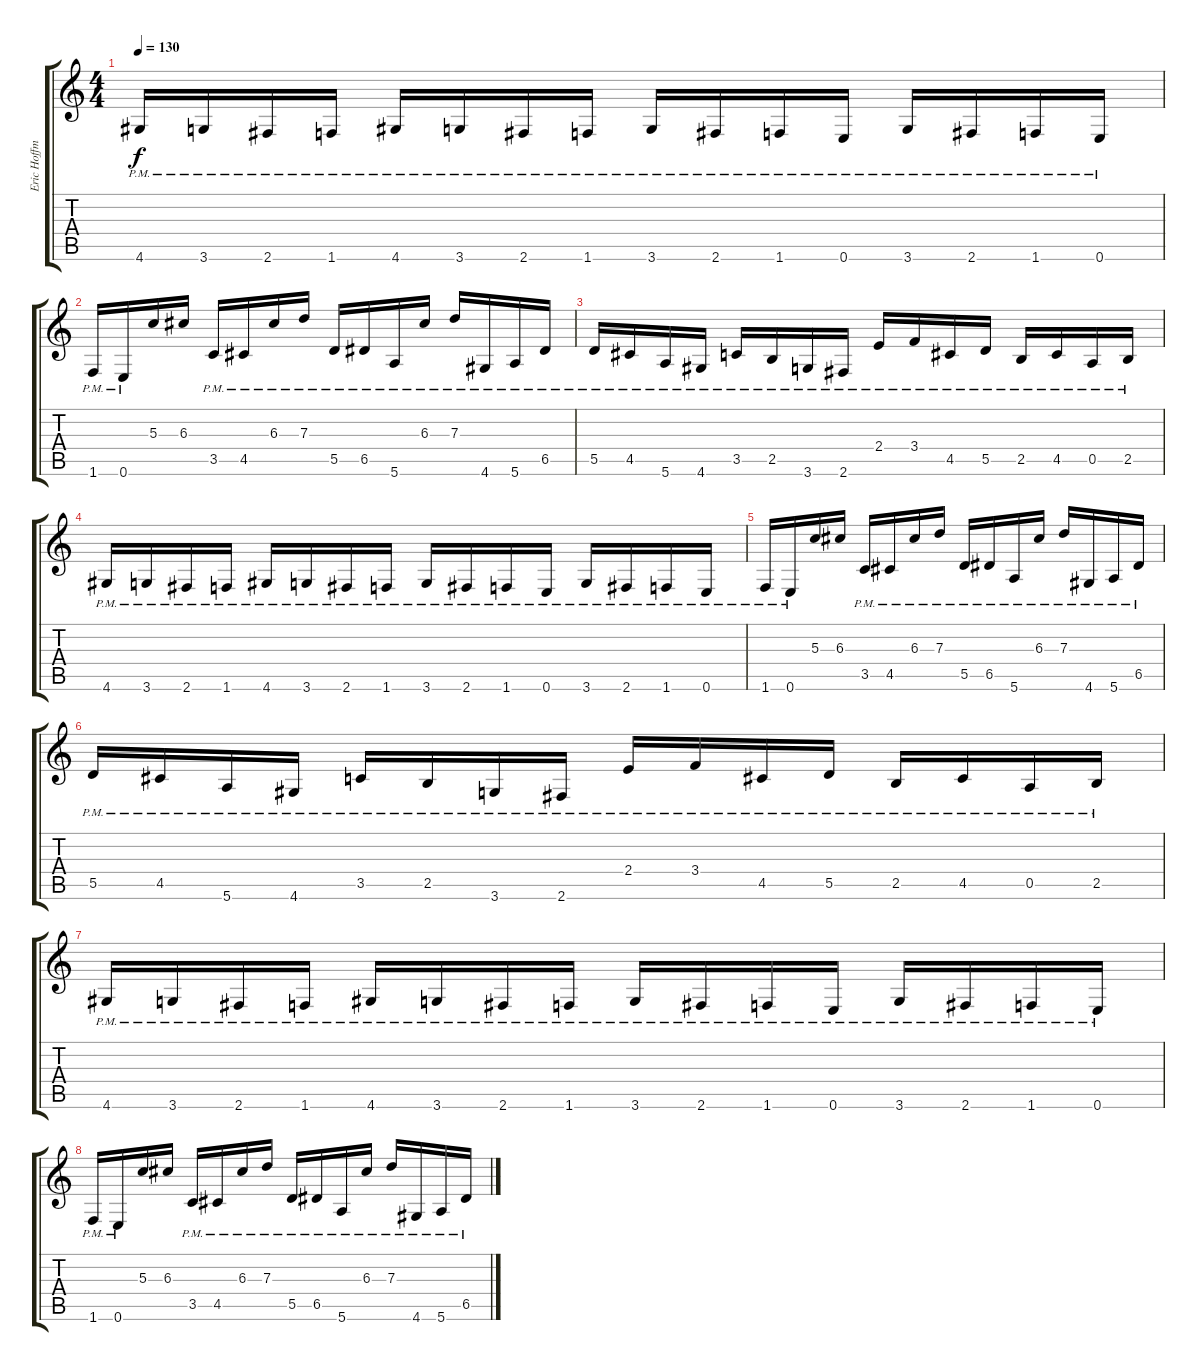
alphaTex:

\track ("Eric Hoffman" "Eric Hoffm") {instrument distortionguitar}
\staff {score tabs}
\tuning (E4 B3 G3 D3 A2 E2) {hide}
\ts (4 4)
\tempo 130
\clef g2
\ks c
4.6{pm}.16{dy f} 3.6{pm}.16 2.6{pm}.16 1.6{pm}.16 4.6{pm}.16 3.6{pm}.16 2.6{pm}.16 1.6{pm}.16 3.6{pm}.16 2.6{pm}.16 1.6{pm}.16 0.6{pm}.16 3.6{pm}.16 2.6{pm}.16 1.6{pm}.16 0.6{pm}.16 |
1.6{pm}.16 0.6{pm}.16 5.3.16 6.3.16 3.5{pm}.16 4.5{pm}.16 6.3{pm}.16 7.3{pm}.16 5.5{pm}.16 6.5{pm}.16 5.6{pm}.16 6.3{pm}.16 7.3{pm}.16 4.6{pm}.16 5.6{pm}.16 6.5{pm}.16 |
5.5{pm}.16 4.5{pm}.16 5.6{pm}.16 4.6{pm}.16 3.5{pm}.16 2.5{pm}.16 3.6{pm}.16 2.6{pm}.16 2.4{pm}.16 3.4{pm}.16 4.5{pm}.16 5.5{pm}.16 2.5{pm}.16 4.5{pm}.16 0.5{pm}.16 2.5{pm}.16 |
4.6{pm}.16 3.6{pm}.16 2.6{pm}.16 1.6{pm}.16 4.6{pm}.16 3.6{pm}.16 2.6{pm}.16 1.6{pm}.16 3.6{pm}.16 2.6{pm}.16 1.6{pm}.16 0.6{pm}.16 3.6{pm}.16 2.6{pm}.16 1.6{pm}.16 0.6{pm}.16 |
1.6{pm}.16 0.6{pm}.16 5.3.16 6.3.16 3.5{pm}.16 4.5{pm}.16 6.3{pm}.16 7.3{pm}.16 5.5{pm}.16 6.5{pm}.16 5.6{pm}.16 6.3{pm}.16 7.3{pm}.16 4.6{pm}.16 5.6{pm}.16 6.5{pm}.16 |
5.5{pm}.16 4.5{pm}.16 5.6{pm}.16 4.6{pm}.16 3.5{pm}.16 2.5{pm}.16 3.6{pm}.16 2.6{pm}.16 2.4{pm}.16 3.4{pm}.16 4.5{pm}.16 5.5{pm}.16 2.5{pm}.16 4.5{pm}.16 0.5{pm}.16 2.5{pm}.16 |
4.6{pm}.16 3.6{pm}.16 2.6{pm}.16 1.6{pm}.16 4.6{pm}.16 3.6{pm}.16 2.6{pm}.16 1.6{pm}.16 3.6{pm}.16 2.6{pm}.16 1.6{pm}.16 0.6{pm}.16 3.6{pm}.16 2.6{pm}.16 1.6{pm}.16 0.6{pm}.16 |
1.6{pm}.16 0.6{pm}.16 5.3.16 6.3.16 3.5{pm}.16 4.5{pm}.16 6.3{pm}.16 7.3{pm}.16 5.5{pm}.16 6.5{pm}.16 5.6{pm}.16 6.3{pm}.16 7.3{pm}.16 4.6{pm}.16 5.6{pm}.16 6.5{pm}.16
